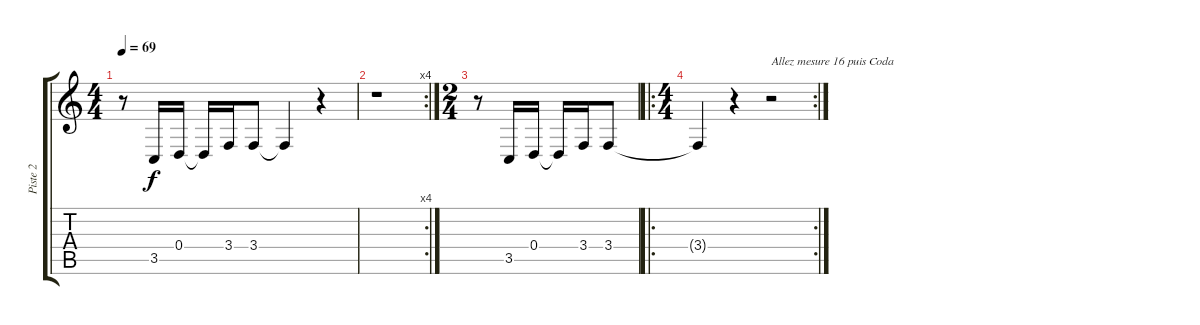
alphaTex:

\track ("Piste 2" "Piste 2") {instrument cello}
\staff {score tabs}
\tuning (E4 B3 G3 D3 A2 E2) {hide}
\ts (4 4)
\tempo 69
\clef g2
\ks c
r.8{dy f} 3.5.16 0.4.16 0.4{t}.16 3.4.16 3.4.8 3.4{t}.4 r.4 |
\rc 4
r.1 |
\ts (2 4)
r.8 3.5.16 0.4.16 0.4{t}.16 3.4.16 3.4.8 |
\ro
\rc 2
\ts (4 4)
3.4{t}.4 r.4 r.2{txt "Allez mesure 16 puis Coda"}
